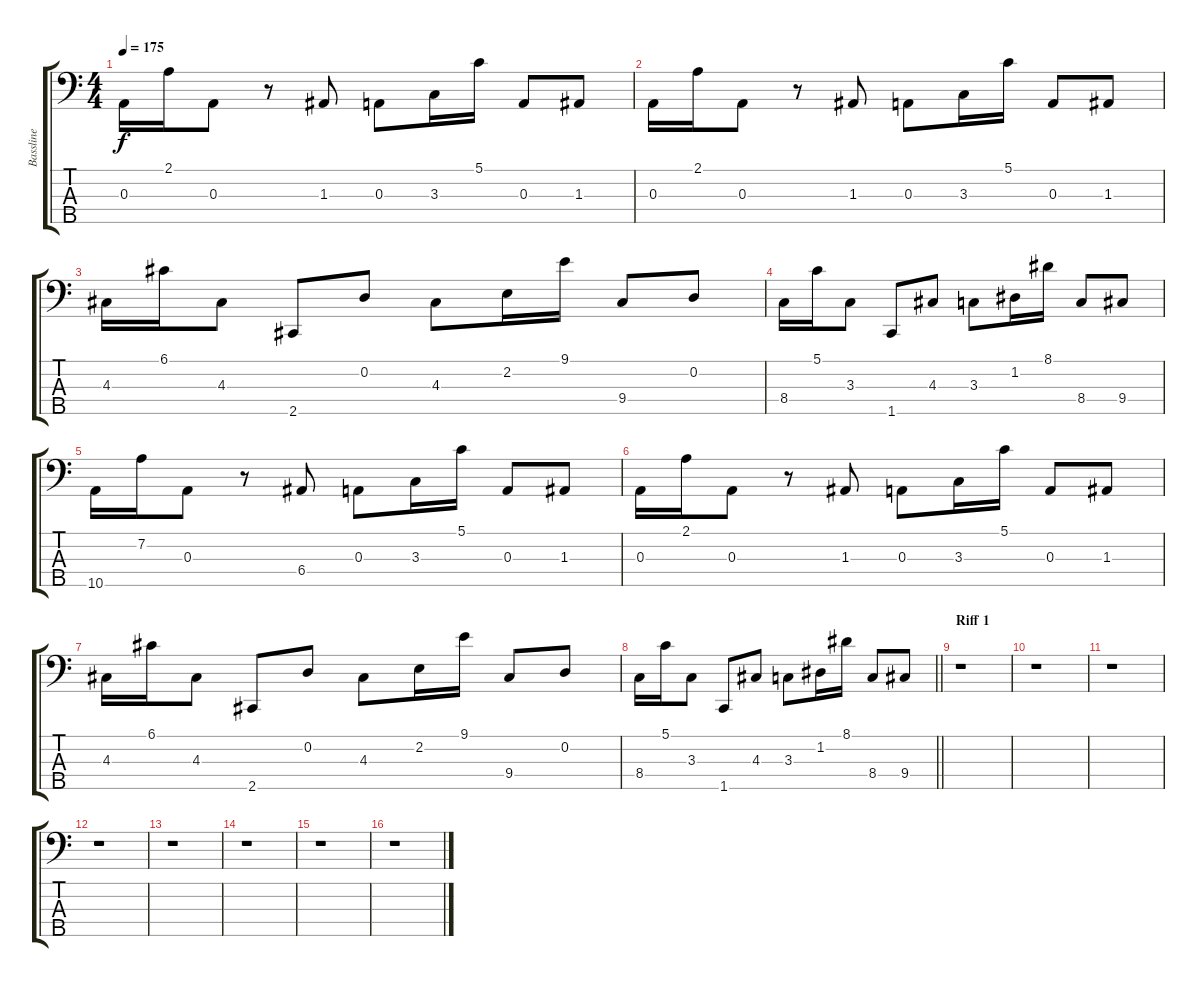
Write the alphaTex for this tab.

\track ("Bassline" "Bassline") {instrument synthbass1}
\staff {score tabs}
\tuning (G2 D2 A1 E1 B0) {hide}
\ts (4 4)
\tempo 175
\clef f4
\ks c
0.3.16{dy f} 2.1.16 0.3.8 r.8 1.3.8 0.3.8 3.3.16 5.1.16 0.3.8 1.3.8 |
0.3.16 2.1.16 0.3.8 r.8 1.3.8 0.3.8 3.3.16 5.1.16 0.3.8 1.3.8 |
4.3.16 6.1.16 4.3.8 2.5.8 0.2.8 4.3.8 2.2.16 9.1.16 9.4.8 0.2.8 |
8.4.16 5.1.16 3.3.8 1.5.8 4.3.8 3.3.8 1.2.16 8.1.16 8.4.8 9.4.8 |
10.5.16 7.2.16 0.3.8 r.8 6.4.8 0.3.8 3.3.16 5.1.16 0.3.8 1.3.8 |
0.3.16 2.1.16 0.3.8 r.8 1.3.8 0.3.8 3.3.16 5.1.16 0.3.8 1.3.8 |
4.3.16 6.1.16 4.3.8 2.5.8 0.2.8 4.3.8 2.2.16 9.1.16 9.4.8 0.2.8 |
\barLineRight lightlight
8.4.16 5.1.16 3.3.8 1.5.8 4.3.8 3.3.8 1.2.16 8.1.16 8.4.8 9.4.8 |
\section ("" "Riff 1")
r.1 |
r.1 |
r.1 |
r.1 |
r.1 |
r.1 |
r.1 |
r.1
